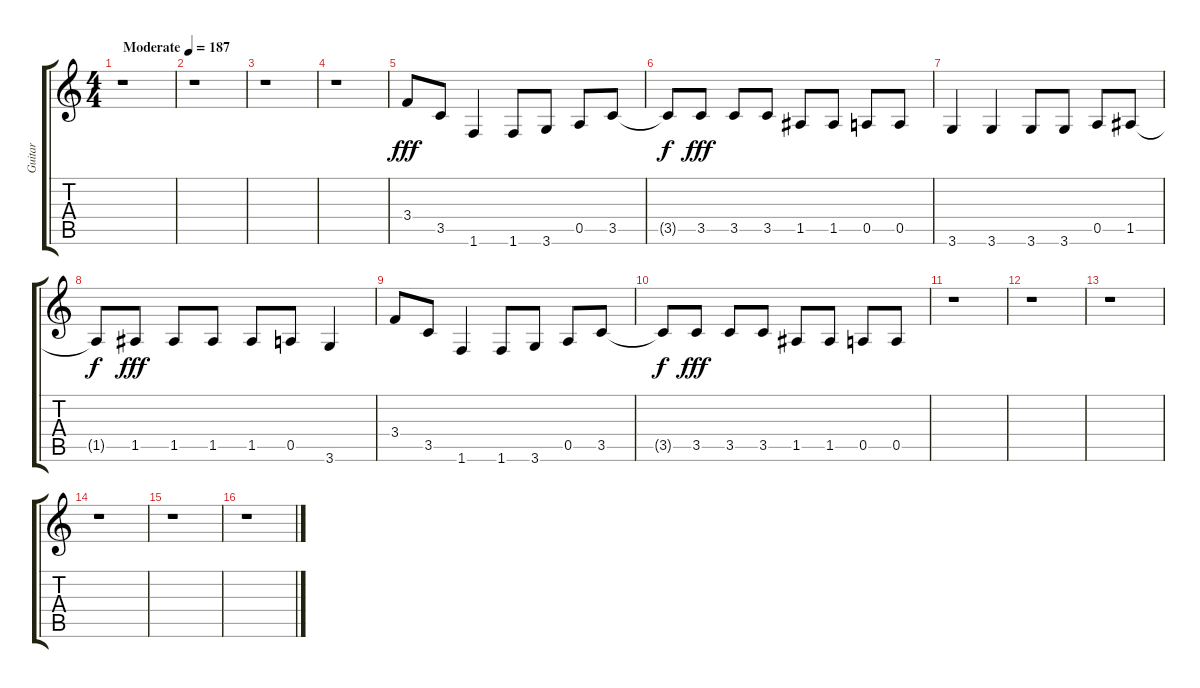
\track ("Guitar" "Guitar") {instrument electricguitarclean}
\staff {score tabs}
\tuning (E4 B3 G3 D3 A2 E2) {hide}
\ts (4 4)
\tempo (187 "Moderate")
\clef g2
\ks c
r.1{dy fff instrument electricguitarclean} |
r.1 |
r.1 |
r.1 |
3.4.8 3.5.8 1.6.4 1.6.8 3.6.8 0.5.8 3.5.8 |
3.5{t}.8{dy f} 3.5.8{dy fff} 3.5.8 3.5.8 1.5.8 1.5.8 0.5.8 0.5.8 |
3.6.4 3.6.4 3.6.8 3.6.8 0.5.8 1.5.8 |
1.5{t}.8{dy f} 1.5.8{dy fff} 1.5.8 1.5.8 1.5.8 0.5.8 3.6.4 |
3.4.8 3.5.8 1.6.4 1.6.8 3.6.8 0.5.8 3.5.8 |
3.5{t}.8{dy f} 3.5.8{dy fff} 3.5.8 3.5.8 1.5.8 1.5.8 0.5.8 0.5.8 |
r.1 |
r.1 |
r.1 |
r.1 |
r.1 |
r.1
